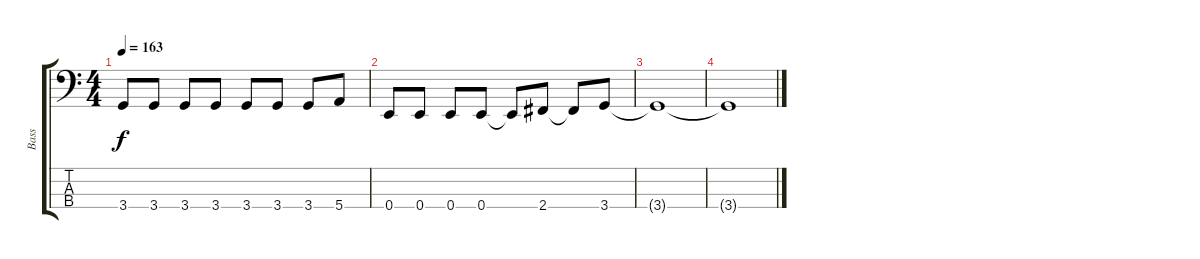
\track ("Bass" "Bass") {instrument electricbasspick}
\staff {score tabs}
\tuning (G2 D2 A1 E1) {hide}
\ts (4 4)
\tempo 163
\clef f4
\ks c
3.4.8{dy f} 3.4.8 3.4.8 3.4.8 3.4.8 3.4.8 3.4.8 5.4.8 |
0.4.8 0.4.8 0.4.8 0.4.8 0.4{t}.8 2.4.8 2.4{t}.8 3.4.8 |
3.4{t}.1{volume 0} |
3.4{t}.1
